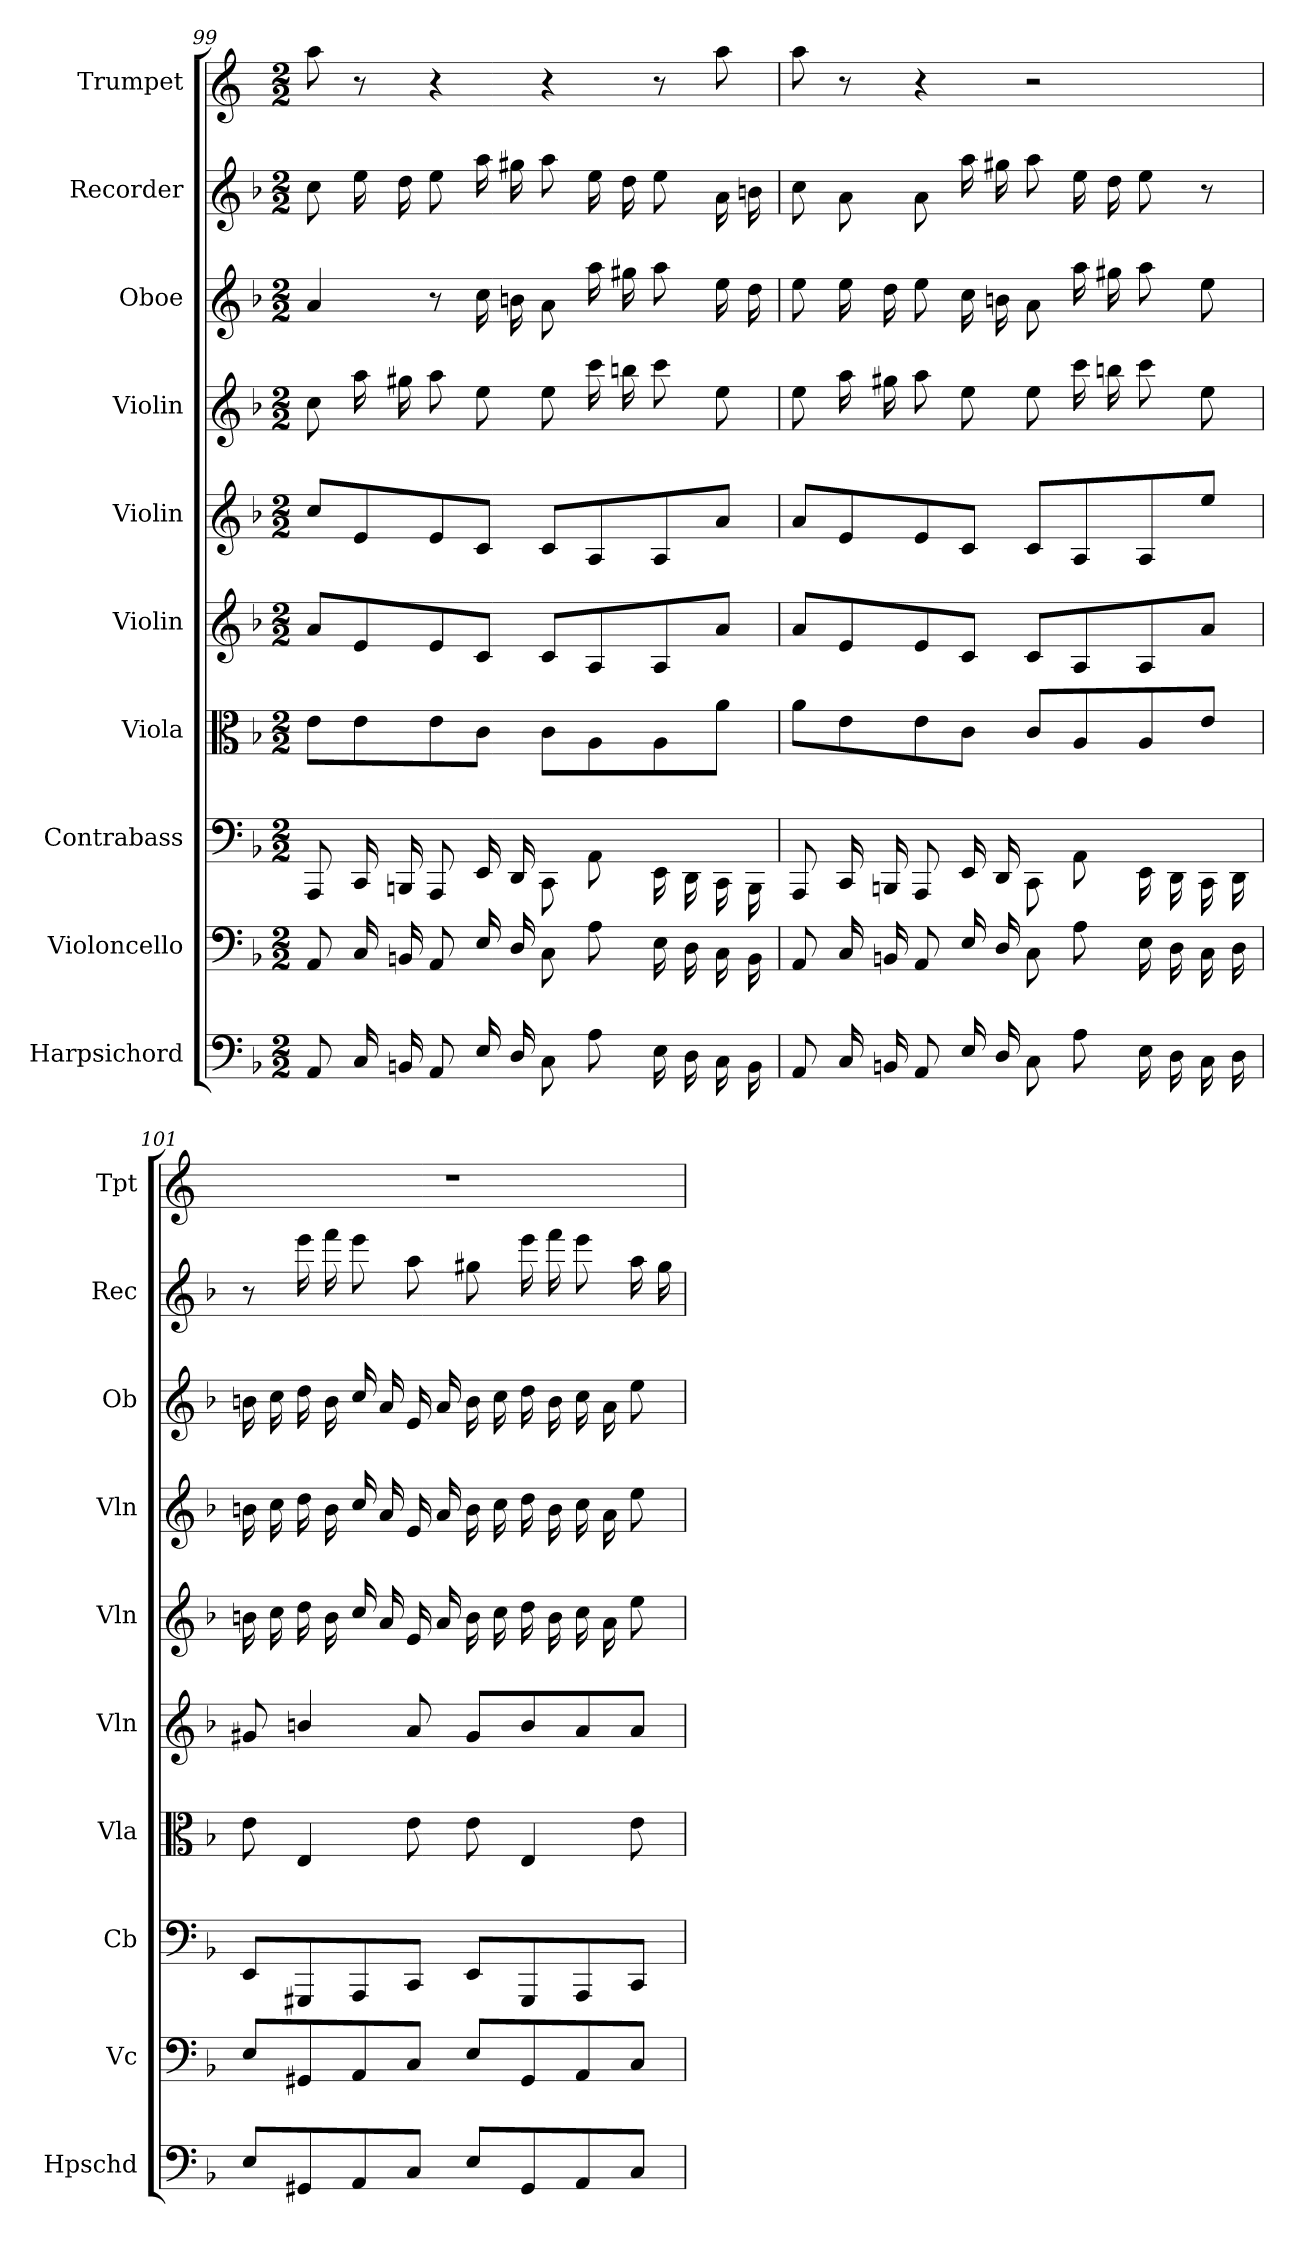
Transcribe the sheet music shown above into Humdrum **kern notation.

**kern	**kern	**kern	**kern	**kern	**kern	**kern	**kern	**kern	**kern
*part10	*part9	*part8	*part7	*part6	*part5	*part4	*part3	*part2	*part1
*staff10	*staff9	*staff8	*staff7	*staff6	*staff5	*staff4	*staff3	*staff2	*staff1
*I"Harpsichord	*I"Violoncello	*I"Contrabass	*I"Viola	*I"Violin	*I"Violin	*I"Violin	*I"Oboe	*I"Recorder	*I"Trumpet
*I'Hpschd	*I'Vc	*I'Cb	*I'Vla	*I'Vln	*I'Vln	*I'Vln	*I'Ob	*I'Rec	*I'Tpt
*clefF4	*clefF4	*clefF4	*clefC3	*clefG2	*clefG2	*clefG2	*clefG2	*clefG2	*clefG2
*	*	*ITrd7c12	*	*	*	*	*	*	*ITrd1c2
*k[b-]	*k[b-]	*k[b-]	*k[b-]	*k[b-]	*k[b-]	*k[b-]	*k[b-]	*k[b-]	*k[b-e-]
*F:	*F:	*F:	*F:	*F:	*F:	*F:	*F:	*F:	*B-:
*M2/2	*M2/2	*M2/2	*M2/2	*M2/2	*M2/2	*M2/2	*M2/2	*M2/2	*M2/2
=99	=99	=99	=99	=99	=99	=99	=99	=99	=99
8AA/	8AA/	8AAAA/	8e\L	8a/L	8cc/L	8cc\	4a/	8cc\	8gg\
16C/	16C/	16CCC/	8e\	8e/	8e/	16aa\	.	16ee\	8r
16BBn/	16BBn/	16BBBBn/	.	.	.	16gg#X\	.	16dd\	.
8AA/	8AA/	8AAAA/	8e\	8e/	8e/	8aa\	8r	8ee\	4r
16E/	16E/	16EEE/	8c\J	8c/J	8c/J	8ee\	16cc\	16aa\	.
16D/	16D/	16DDD/	.	.	.	.	16bn\	16gg#X\	.
8C\	8C\	8CCC\	8c\L	8c/L	8c/L	8ee\	8a\	8aa\	4r
8A\	8A\	8AAA\	8A\	8A/	8A/	16ccc\	16aa\	16ee\	.
.	.	.	.	.	.	16bbn\	16gg#X\	16dd\	.
16E\	16E\	16EEE\	8A\	8A/	8A/	8ccc\	8aa\	8ee\	8r
16D\	16D\	16DDD\	.	.	.	.	.	.	.
16C\	16C\	16CCC\	8a\J	8a/J	8a/J	8ee\	16ee\	16a\	8gg\
16BB\	16BB\	16BBBB\	.	.	.	.	16dd\	16bn\	.
=100	=100	=100	=100	=100	=100	=100	=100	=100	=100
8AA/	8AA/	8AAAA/	8a\L	8a/L	8a/L	8ee\	8ee\	8cc\	8gg\
16C/	16C/	16CCC/	8e\	8e/	8e/	16aa\	16ee\	8a\	8r
16BBn/	16BBn/	16BBBBn/	.	.	.	16gg#X\	16dd\	.	.
8AA/	8AA/	8AAAA/	8e\	8e/	8e/	8aa\	8ee\	8a\	4r
16E/	16E/	16EEE/	8c\J	8c/J	8c/J	8ee\	16cc\	16aa\	.
16D/	16D/	16DDD/	.	.	.	.	16bn\	16gg#X\	.
8C\	8C\	8CCC\	8c/L	8c/L	8c/L	8ee\	8a\	8aa\	2r
8A\	8A\	8AAA\	8A/	8A/	8A/	16ccc\	16aa\	16ee\	.
.	.	.	.	.	.	16bbn\	16gg#X\	16dd\	.
16E\	16E\	16EEE\	8A/	8A/	8A/	8ccc\	8aa\	8ee\	.
16D\	16D\	16DDD\	.	.	.	.	.	.	.
16C\	16C\	16CCC\	8e/J	8a/J	8ee/J	8ee\	8ee\	8r	.
16D\	16D\	16DDD\	.	.	.	.	.	.	.
=101	=101	=101	=101	=101	=101	=101	=101	=101	=101
8E/L	8E/L	8EEE/L	8e\	8g#X/	16bn\	16bn\	16bn\	8r	1r
.	.	.	.	.	16cc\	16cc\	16cc\	.	.
8GG#X/	8GG#X/	8GGGG#X/	4E/	4bn/	16dd\	16dd\	16dd\	16eee\	.
.	.	.	.	.	16b\	16b\	16b\	16fff\	.
8AA/	8AA/	8AAAA/	.	.	16cc/	16cc/	16cc/	8eee\	.
.	.	.	.	.	16a/	16a/	16a/	.	.
8C/J	8C/J	8CCC/J	8e\	8a/	16e/	16e/	16e/	8aa\	.
.	.	.	.	.	16a/	16a/	16a/	.	.
8E/L	8E/L	8EEE/L	8e\	8g#/L	16b\	16b\	16b\	8gg#X\	.
.	.	.	.	.	16cc\	16cc\	16cc\	.	.
8GG#/	8GG#/	8GGGG#/	4E/	8b/	16dd\	16dd\	16dd\	16eee\	.
.	.	.	.	.	16b\	16b\	16b\	16fff\	.
8AA/	8AA/	8AAAA/	.	8a/	16cc\	16cc\	16cc\	8eee\	.
.	.	.	.	.	16a\	16a\	16a\	.	.
8C/J	8C/J	8CCC/J	8e\	8a/J	8ee\	8ee\	8ee\	16aa\	.
.	.	.	.	.	.	.	.	16gg#\	.
=	=	=	=	=	=	=	=	=	=
*-	*-	*-	*-	*-	*-	*-	*-	*-	*-
